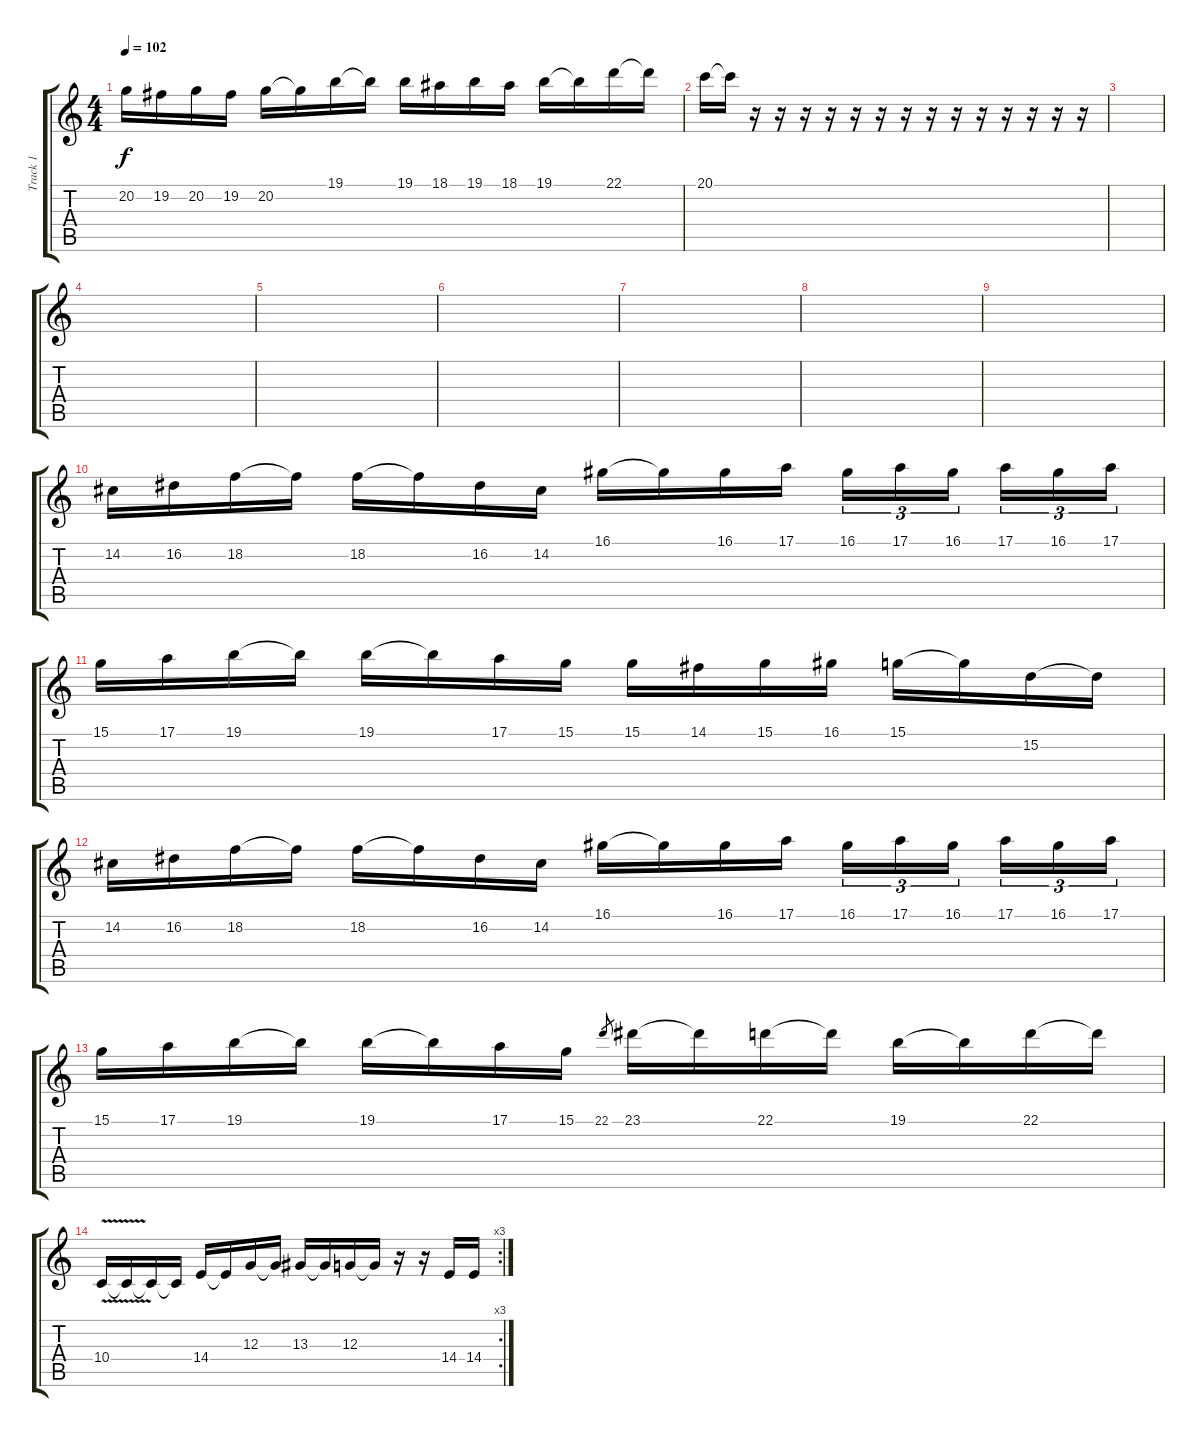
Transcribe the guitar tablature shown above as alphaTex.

\track ("Track 1" "Track 1") {instrument vibraphone}
\staff {score tabs}
\tuning (E4 B3 G3 D3 A2 E2) {hide}
\ts (4 4)
\tempo 102
\clef g2
\ks c
20.2.16{dy f} 19.2.16 20.2.16 19.2.16 20.2.16 20.2{t}.16 19.1.16 19.1{t}.16 19.1.16 18.1.16 19.1.16 18.1.16 19.1.16 19.1{t}.16 22.1.16 22.1{t}.16 |
20.1.16 20.1{t}.16 r.16 r.16 r.16 r.16 r.16 r.16 r.16 r.16 r.16 r.16 r.16 r.16 r.16 r.16 |
|
|
|
|
|
|
|
14.2.16 16.2.16 18.2.16 18.2{t}.16 18.2.16 18.2{t}.16 16.2.16 14.2.16 16.1.16 16.1{t}.16 16.1.16 17.1.16 16.1.16{tu (3 2)} 17.1.16{tu (3 2)} 16.1.16{tu (3 2) beam splitsecondary} 17.1.16{tu (3 2)} 16.1.16{tu (3 2)} 17.1.16{tu (3 2)} |
15.1.16 17.1.16 19.1.16 19.1{t}.16 19.1.16 19.1{t}.16 17.1.16 15.1.16 15.1.16 14.1.16 15.1.16 16.1.16 15.1.16 15.1{t}.16 15.2.16 15.2{t}.16 |
14.2.16 16.2.16 18.2.16 18.2{t}.16 18.2.16 18.2{t}.16 16.2.16 14.2.16 16.1.16 16.1{t}.16 16.1.16 17.1.16 16.1.16{tu (3 2)} 17.1.16{tu (3 2)} 16.1.16{tu (3 2) beam splitsecondary} 17.1.16{tu (3 2)} 16.1.16{tu (3 2)} 17.1.16{tu (3 2)} |
15.1.16 17.1.16 19.1.16 19.1{t}.16 19.1.16 19.1{t}.16 17.1.16 15.1.16 22.1.8{gr} 23.1.16 23.1{t}.16 22.1.16 22.1{t}.16 19.1.16 19.1{t}.16 22.1.16 22.1{t}.16 |
\rc 3
10.4{v}.16 10.4{t}.16 10.4{t}.16 10.4{t}.16 14.4.16 14.4{t}.16 12.3.16 12.3{t}.16 13.3.16 13.3{t}.16 12.3.16 12.3{t}.16 r.16 r.16 14.4.16 14.4.16
